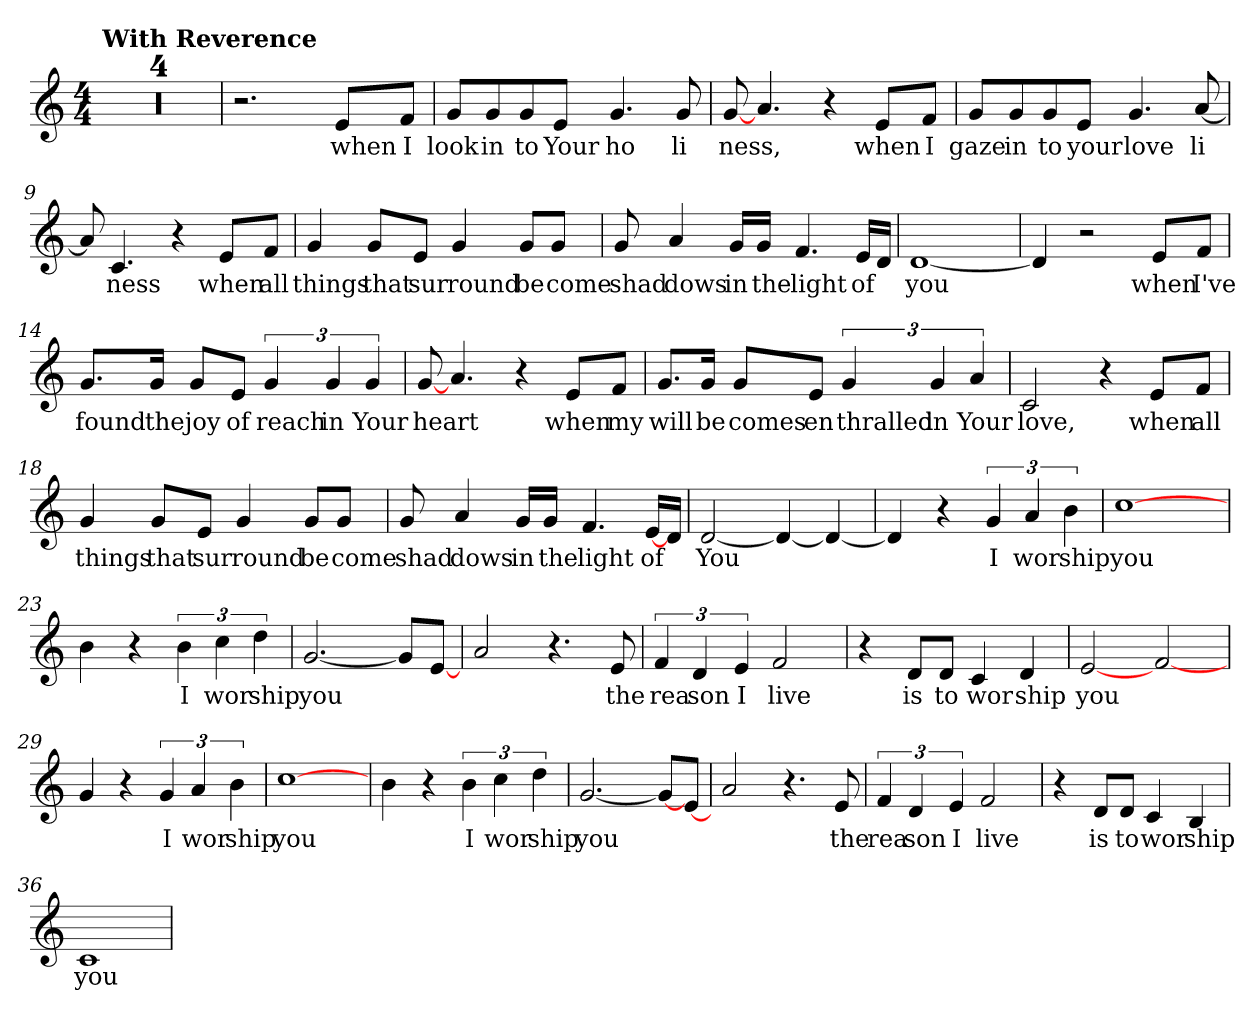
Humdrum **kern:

**kern	**text
*part1	*part1
*staff1	*staff1
*clefG2	*
*k[]	*
*C:	*
*M4/4	*
*MM76	*
=1	=1
!LO:TX:a:B:t=With Reverence	!
1r	.
=2	=2
1r	.
=3	=3
1r	.
=4	=4
1r	.
=5	=5
2.r	.
!	!LO:LY:b
8e/L	when
!	!LO:LY:b
8f/J	I
=6	=6
!	!LO:LY:b
8g/L	look
!	!LO:LY:b
8g/	in
!	!LO:LY:b
8g/	to
!	!LO:LY:b
8e/J	Your
!	!LO:LY:b
4.g/	ho
!	!LO:LY:b
8g/	li
!!LO:LB:g=z
=7	=7
!	!LO:LY:b
[8g/	ness,
4.a/	.
4r	.
!	!LO:LY:b
8e/L	when
!	!LO:LY:b
8f/J	I
=8	=8
!	!LO:LY:b
8g/L	gaze
!	!LO:LY:b
8g/	in
!	!LO:LY:b
8g/	to
!	!LO:LY:b
8e/J	your
!	!LO:LY:b
4.g/	love
!	!LO:LY:b
[8a/	li
=9	=9
8a/]	.
!	!LO:LY:b
4.c/	ness
4r	.
!	!LO:LY:b
8e/L	when
!	!LO:LY:b
8f/J	all
=10	=10
!	!LO:LY:b
4g/	things
!	!LO:LY:b
8g/L	that
!	!LO:LY:b
8e/J	sur
!	!LO:LY:b
4g/	round
!	!LO:LY:b
8g/L	be
!	!LO:LY:b
8g/J	come
!!LO:LB:g=z
=11	=11
!	!LO:LY:b
8g/	shad
!	!LO:LY:b
4a/	dows
!	!LO:LY:b
16g/LL	in
!	!LO:LY:b
16g/JJ	the
!	!LO:LY:b
4.f/	light
!	!LO:LY:b
16e/LL	of
16d/JJ	.
=12	=12
!	!LO:LY:b
[1d	you
=13	=13
4d/]	.
2r	.
!	!LO:LY:b
8e/L	when
!	!LO:LY:b
8f/J	I've
=14	=14
!	!LO:LY:b
8.g/L	found
!	!LO:LY:b
16g/Jk	the
!	!LO:LY:b
8g/L	joy
!	!LO:LY:b
8e/J	of
!	!LO:LY:b
6g/	reach
!	!LO:LY:b
6g/	in
!	!LO:LY:b
6g/	Your
!!LO:LB:g=z
=15	=15
!	!LO:LY:b
[8g/	heart
4.a/	.
4r	.
!	!LO:LY:b
8e/L	when
!	!LO:LY:b
8f/J	my
=16	=16
!	!LO:LY:b
8.g/L	will
!	!LO:LY:b
16g/Jk	be
!	!LO:LY:b
8g/L	comes
!	!LO:LY:b
8e/J	en
!	!LO:LY:b
6g/	thralled
!	!LO:LY:b
6g/	in
!	!LO:LY:b
6a/	Your
=17	=17
!	!LO:LY:b
2c/	love,
4r	.
!	!LO:LY:b
8e/L	when
!	!LO:LY:b
8f/J	all
=18	=18
!	!LO:LY:b
4g/	things
!	!LO:LY:b
8g/L	that
!	!LO:LY:b
8e/J	sur
!	!LO:LY:b
4g/	round
!	!LO:LY:b
8g/L	be
!	!LO:LY:b
8g/J	come
!!LO:LB:g=z
=19	=19
!	!LO:LY:b
8g/	shad
!	!LO:LY:b
4a/	dows
!	!LO:LY:b
16g/LL	in
!	!LO:LY:b
16g/JJ	the
!	!LO:LY:b
4.f/	light
!	!LO:LY:b
[16e/LL	of
16d/JJ	.
=20	=20
!	!LO:LY:b
[2d/	You
4d/_	.
4d/_	.
=21	=21
4d/]	.
4r	.
!	!LO:LY:b
6g/	I
!	!LO:LY:b
6a/	wor
!	!LO:LY:b
6b\	ship
=22	=22
!	!LO:LY:b
[1cc	you
=23	=23
4b\	.
4r	.
!	!LO:LY:b
6b\	I
!	!LO:LY:b
6cc\	wor
!	!LO:LY:b
6dd\	ship
!!LO:LB:g=z
=24	=24
!	!LO:LY:b
[2.g/	you
8g/L]	.
[8e/J	.
=25	=25
2a/	.
4.r	.
!	!LO:LY:b
8e/	the
=26	=26
!	!LO:LY:b
6f/	rea
!	!LO:LY:b
6d/	son
!	!LO:LY:b
6e/	I
!	!LO:LY:b
2f/	live
=27	=27
4r	.
!	!LO:LY:b
8d/L	is
!	!LO:LY:b
8d/J	to
!	!LO:LY:b
4c/	wor
!	!LO:LY:b
4d/	ship
=28	=28
!	!LO:LY:b
[2e/	you
[2f/	.
=29	=29
4g/	.
4r	.
!	!LO:LY:b
6g/	I
!	!LO:LY:b
6a/	wor
!	!LO:LY:b
6b\	ship
!!LO:LB:g=z
=30	=30
!	!LO:LY:b
[1cc	you
=31	=31
4b\	.
4r	.
!	!LO:LY:b
6b\	I
!	!LO:LY:b
6cc\	wor
!	!LO:LY:b
6dd\	ship
=32	=32
!	!LO:LY:b
[2.g/	you
8g/L_	.
[8e/J	.
=33	=33
2a/	.
4.r	.
!	!LO:LY:b
8e/	the
=34	=34
!	!LO:LY:b
6f/	rea
!	!LO:LY:b
6d/	son
!	!LO:LY:b
6e/	I
!	!LO:LY:b
2f/	live
=35	=35
4r	.
!	!LO:LY:b
8d/L	is
!	!LO:LY:b
8d/J	to
!	!LO:LY:b
4c/	wor
!	!LO:LY:b
4B/	ship
!!LO:LB:g=z
=36	=36
!	!LO:LY:b
1c	you
=	=
*-	*-
